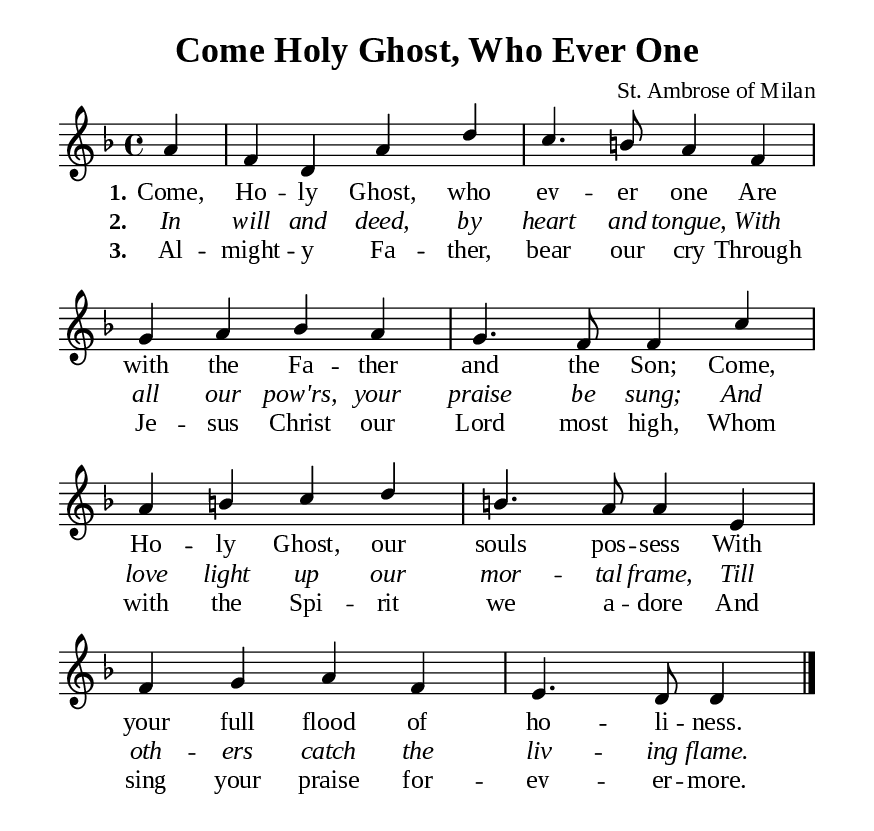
\version "2.18.2"

\header {
  title = "Come Holy Ghost, Who Ever One"
  composer = "St. Ambrose of Milan"
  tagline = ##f
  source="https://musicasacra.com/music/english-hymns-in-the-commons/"
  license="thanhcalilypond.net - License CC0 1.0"
}

global= {
  \key f \major
  \time 4/4
  \override Score.BarNumber.break-visibility = ##(#f #f #f)
  \override Lyrics.LyricSpace.minimum-distance = #3.0
}

\paper {
  #(set-paper-size "a5")
  top-margin = 10\mm
  bottom-margin = 10\mm
  left-margin = 10\mm
  right-margin = 10\mm
  indent = #0
  #(define fonts
	 (make-pango-font-tree "Liberation Serif"
	 		       "Liberation Serif"
			       "Liberation Serif"
			       (/ 20 20)))
  system-system-spacing = #'((basic-distance . 3) (padding . 3))
}

printItalic = \with {
  \override LyricText.font-shape = #'italic
}

% Verse music
musicVerseSoprano = \relative c' {
                    \partial 4 a'4 |
  %{	01	%} f d a' d |
  %{	02	%} c4. b!8 a4 f |
  %{	03	%} g a bes a |
  %{	04	%} g4. f8 f4 c' |
  %{	05	%} a b! c d |
  %{	06	%} b!4. a8 a4 e |
  %{	07	%} f g a f |
  %{	08	%} e4. d8 d4 \bar "|."
}

% Verse lyrics
verseOne = \lyricmode {
  \set stanza = #"1."
  Come, Ho -- ly Ghost, who ev -- er one
  Are with the Fa -- ther and the Son;
  Come, Ho -- ly Ghost, our souls pos -- sess
  With your full flood of ho -- li -- ness.
}

verseTwo = \lyricmode {
  \set stanza = #"2."
  In will and deed, by heart and tongue,
  With all our pow'rs, your praise be sung;
  And love light up our mor -- tal frame,
  Till oth -- ers catch the liv -- ing flame.
}

verseThree = \lyricmode {
  \set stanza = #"3."
  Al -- might -- y Fa -- ther, bear our cry
  Through Je -- sus Christ our Lord most high,
  Whom with the Spi -- rit we a -- dore
  And sing your praise for -- ev -- er -- more.
}

% Layout
\score {
    \new ChoirStaff <<
      \new Staff <<
        \clef "treble"
        \new Voice = "sopranos" { \global \stemUp \slurUp \musicVerseSoprano }
      >>
      \new Lyrics \lyricsto sopranos \verseOne
      \new Lyrics \printItalic \lyricsto sopranos \verseTwo
      \new Lyrics \lyricsto sopranos \verseThree
    >>
}
